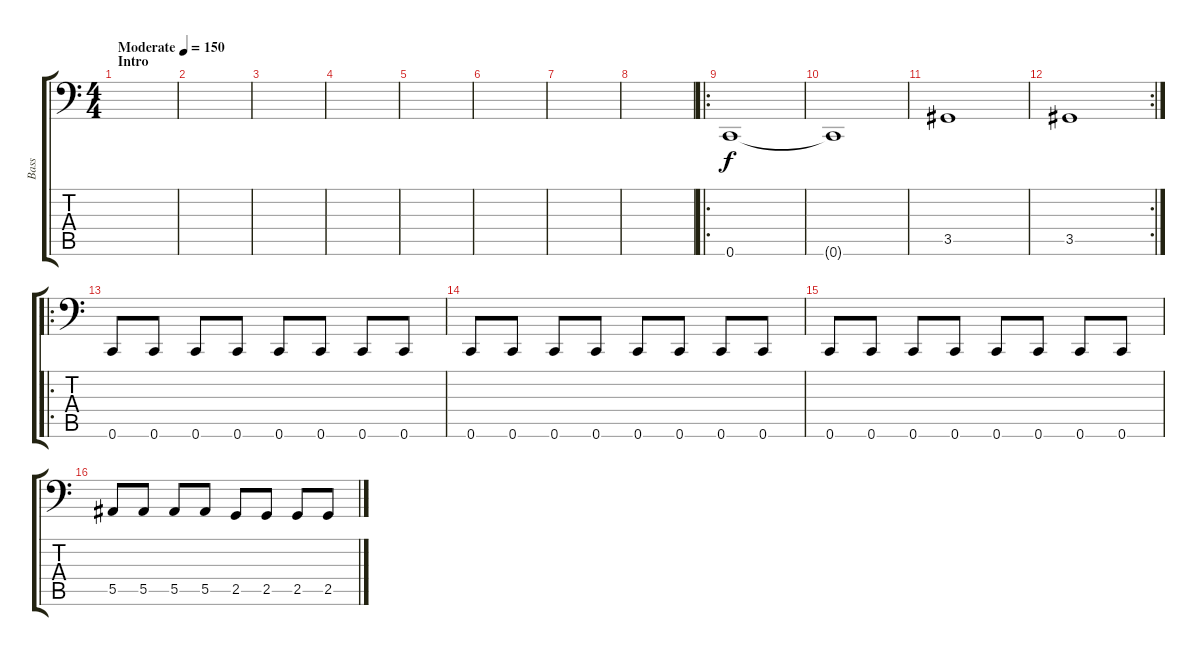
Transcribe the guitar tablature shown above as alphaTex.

\track ("Bass" "Bass") {instrument electricbasspick}
\staff {score tabs}
\tuning (C3 G2 Eb2 Bb1 F1 C1) {hide}
\ts (4 4)
\section ("" "Intro")
\tempo (150 "Moderate")
\clef f4
\ks c
|
|
|
|
|
|
|
|
\ro
0.6.1 |
0.6{t}.1 |
3.5.1 |
\rc 2
3.5.1 |
\ro
0.6.8 0.6.8 0.6.8 0.6.8 0.6.8 0.6.8 0.6.8 0.6.8 |
0.6.8 0.6.8 0.6.8 0.6.8 0.6.8 0.6.8 0.6.8 0.6.8 |
0.6.8 0.6.8 0.6.8 0.6.8 0.6.8 0.6.8 0.6.8 0.6.8 |
5.5.8 5.5.8 5.5.8 5.5.8 2.5.8 2.5.8 2.5.8 2.5.8
